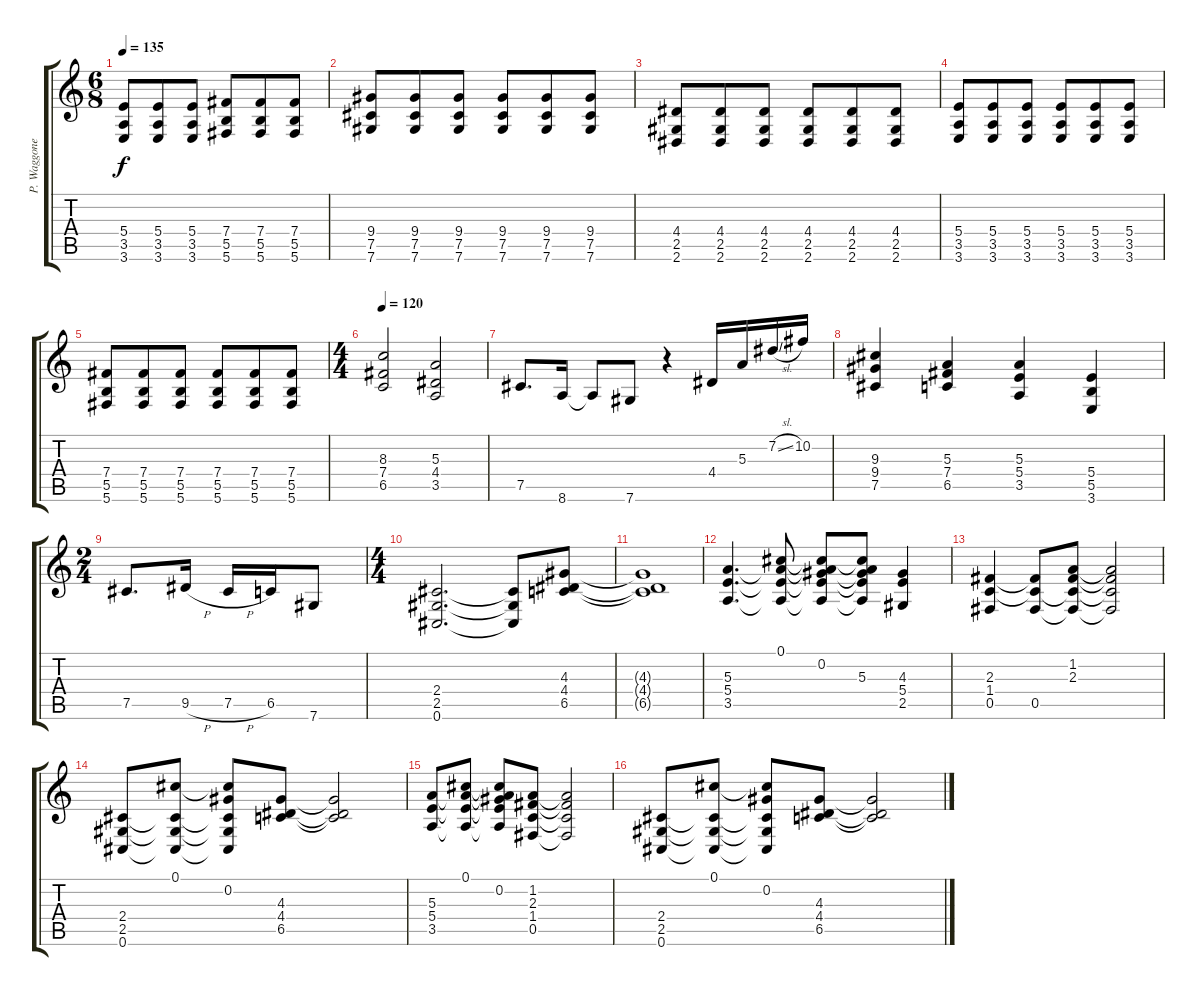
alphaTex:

\track ("P. Waggoner Gtr." "P. Waggone") {instrument distortionguitar}
\staff {score tabs}
\tuning (Db4 Ab3 E3 B2 Gb2 Db2) {hide}
\ts (6 8)
\tempo 135
\clef g2
\ks c
(5.4 3.5 3.6).8{dy f} (5.4 3.5 3.6).8 (5.4 3.5 3.6).8 (7.4 5.5 5.6).8 (7.4 5.5 5.6).8 (7.4 5.5 5.6).8 |
(9.4 7.5 7.6).8 (9.4 7.5 7.6).8 (9.4 7.5 7.6).8 (9.4 7.5 7.6).8 (9.4 7.5 7.6).8 (9.4 7.5 7.6).8 |
(4.4 2.5 2.6).8 (4.4 2.5 2.6).8 (4.4 2.5 2.6).8 (4.4 2.5 2.6).8 (4.4 2.5 2.6).8 (4.4 2.5 2.6).8 |
(5.4 3.5 3.6).8 (5.4 3.5 3.6).8 (5.4 3.5 3.6).8 (5.4 3.5 3.6).8 (5.4 3.5 3.6).8 (5.4 3.5 3.6).8 |
(7.4 5.5 5.6).8 (7.4 5.5 5.6).8 (7.4 5.5 5.6).8 (7.4 5.5 5.6).8 (7.4 5.5 5.6).8 (7.4 5.5 5.6).8 |
\ts (4 4)
\tempo 120
(8.3 7.4 6.5).2 (5.3 4.4 3.5).2 |
7.5.8{d} 8.6.16 8.6{t}.8 7.6.8 r.4 4.4.16 5.3.16 7.2{sl}.16 10.2.16 |
(9.3 9.4 7.5).4 (5.3 7.4 6.5).4 (5.3 5.4 3.5).4 (5.4 5.5 3.6).4 |
\ts (2 4)
7.5.8{d} 9.5{h}.16 7.5{h}.16 6.5.16 7.6.8 |
\ts (4 4)
(2.4 2.5 0.6).2{d} (2.4{t} 2.5{t} 0.6{t}).8 (4.3 4.4 6.5).8 |
(4.3{t} 4.4{t} 6.5{t}).1 |
(5.3 5.4 3.5).4{d} (0.1 5.3{t} 5.4{t} 3.5{t}).8 (0.1{t} 0.2 5.3{t} 5.4{t} 3.5{t}).8 (0.1{t} 0.2{t} 5.3 5.4{t} 3.5{t}).8 (4.3 5.4 2.5).4 |
(2.3 1.4 0.5).4 (2.3{t} 1.4{t} 0.5).8 (1.2 2.3 1.4{t} 0.5{t}).8 (1.2{t} 2.3{t} 1.4{t} 0.5{t}).2 |
(2.4 2.5 0.6).8 (0.1 2.4{t} 2.5{t} 0.6{t}).8 (0.1{t} 0.2 2.4{t} 2.5{t} 0.6{t}).8 (4.3 4.4 6.5).8 (4.3{t} 4.4{t} 6.5{t}).2 |
(5.3 5.4 3.5).8 (0.1 5.3{t} 5.4{t} 3.5{t}).8 (0.1{t} 0.2 5.3{t} 5.4{t} 3.5{t}).8 (1.2 2.3 1.4 0.5).8 (1.2{t} 2.3{t} 1.4{t} 0.5{t}).2 |
(2.4 2.5 0.6).8 (0.1 2.4{t} 2.5{t} 0.6{t}).8 (0.1{t} 0.2 2.4{t} 2.5{t} 0.6{t}).8 (4.3 4.4 6.5).8 (4.3{t} 4.4{t} 6.5{t}).2
